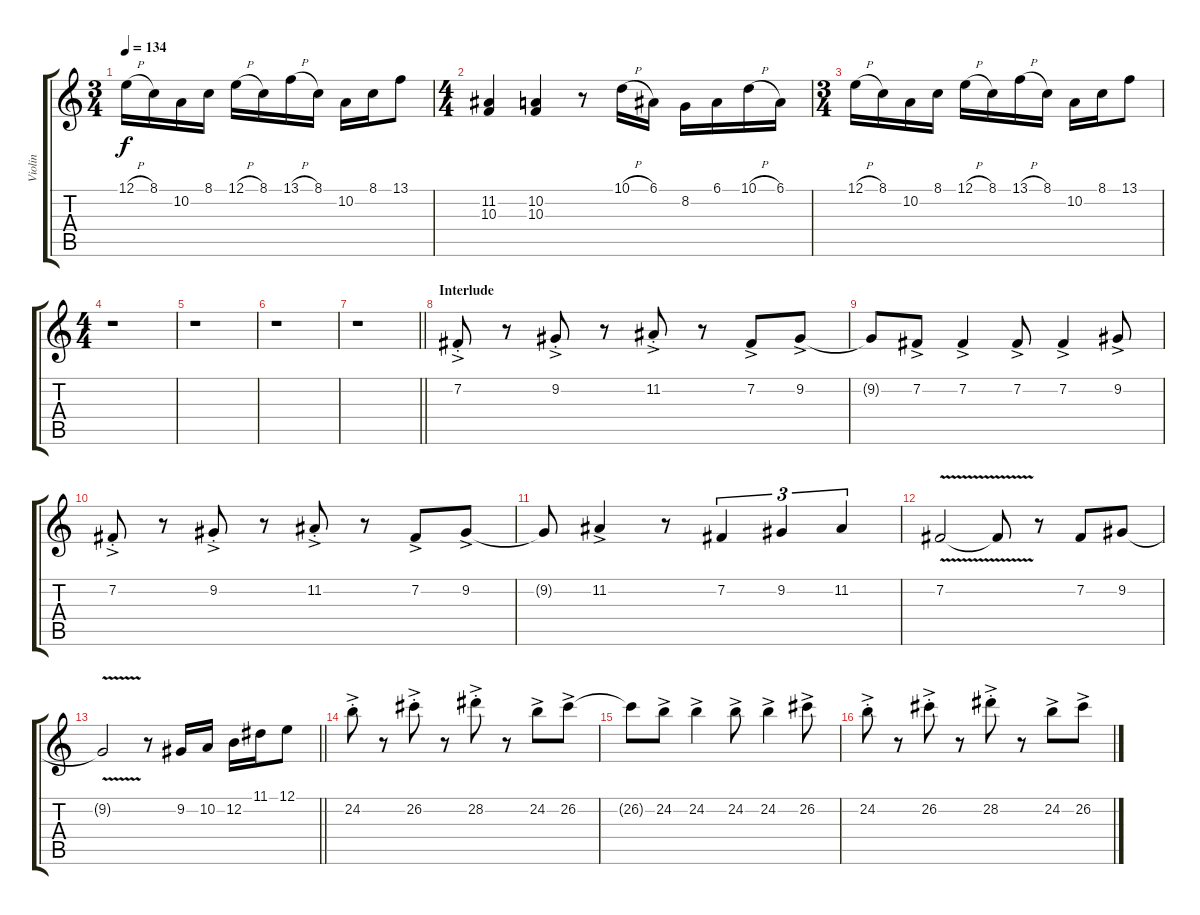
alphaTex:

\track ("Violin" "Violin") {instrument violin}
\staff {score tabs}
\tuning (E4 B3 G3 D3 A2 E2) {hide}
\ts (3 4)
\tempo 134
\clef g2
\ks c
12.1{h}.16{dy f} 8.1.16 10.2.16 8.1.16 12.1{h}.16 8.1.16 13.1{h}.16 8.1.16 10.2.16 8.1.16 13.1.8 |
\ts (4 4)
(11.2 10.3).4 (10.2 10.3).4 r.8 10.1{h}.16 6.1.16 8.2.16 6.1.16 10.1{h}.16 6.1.16 |
\ts (3 4)
12.1{h}.16 8.1.16 10.2.16 8.1.16 12.1{h}.16 8.1.16 13.1{h}.16 8.1.16 10.2.16 8.1.16 13.1.8 |
\ts (4 4)
r.1 |
r.1 |
r.1 |
\barLineRight lightlight
r.1 |
\section ("" "Interlude")
7.2{ac st}.8 r.8 9.2{ac st}.8 r.8 11.2{ac st}.8 r.8 7.2{ac}.8 9.2{ac}.8 |
9.2{t}.8 7.2{ac}.8 7.2{ac}.4 7.2{ac}.8 7.2{ac}.4 9.2{ac}.8 |
7.2{ac st}.8 r.8 9.2{ac st}.8 r.8 11.2{ac st}.8 r.8 7.2{ac}.8 9.2{ac}.8 |
9.2{t}.8 11.2{ac}.4 r.8 7.2.4{tu (3 2)} 9.2.4{tu (3 2)} 11.2.4{tu (3 2)} |
7.2{v}.2 7.2{t}.8 r.8 7.2.8 9.2.8 |
\barLineRight lightlight
9.2{v t}.2 r.8 9.2.16 10.2.16 12.2.16 11.1.16 12.1.8 |
\section ("" "")
24.2{ac st}.8 r.8 26.2{ac st}.8 r.8 28.2{ac st}.8 r.8 24.2{ac}.8 26.2{ac}.8 |
26.2{t}.8 24.2{ac}.8 24.2{ac}.4 24.2{ac}.8 24.2{ac}.4 26.2{ac}.8 |
24.2{ac st}.8 r.8 26.2{ac st}.8 r.8 28.2{ac st}.8 r.8 24.2{ac}.8 26.2{ac}.8
